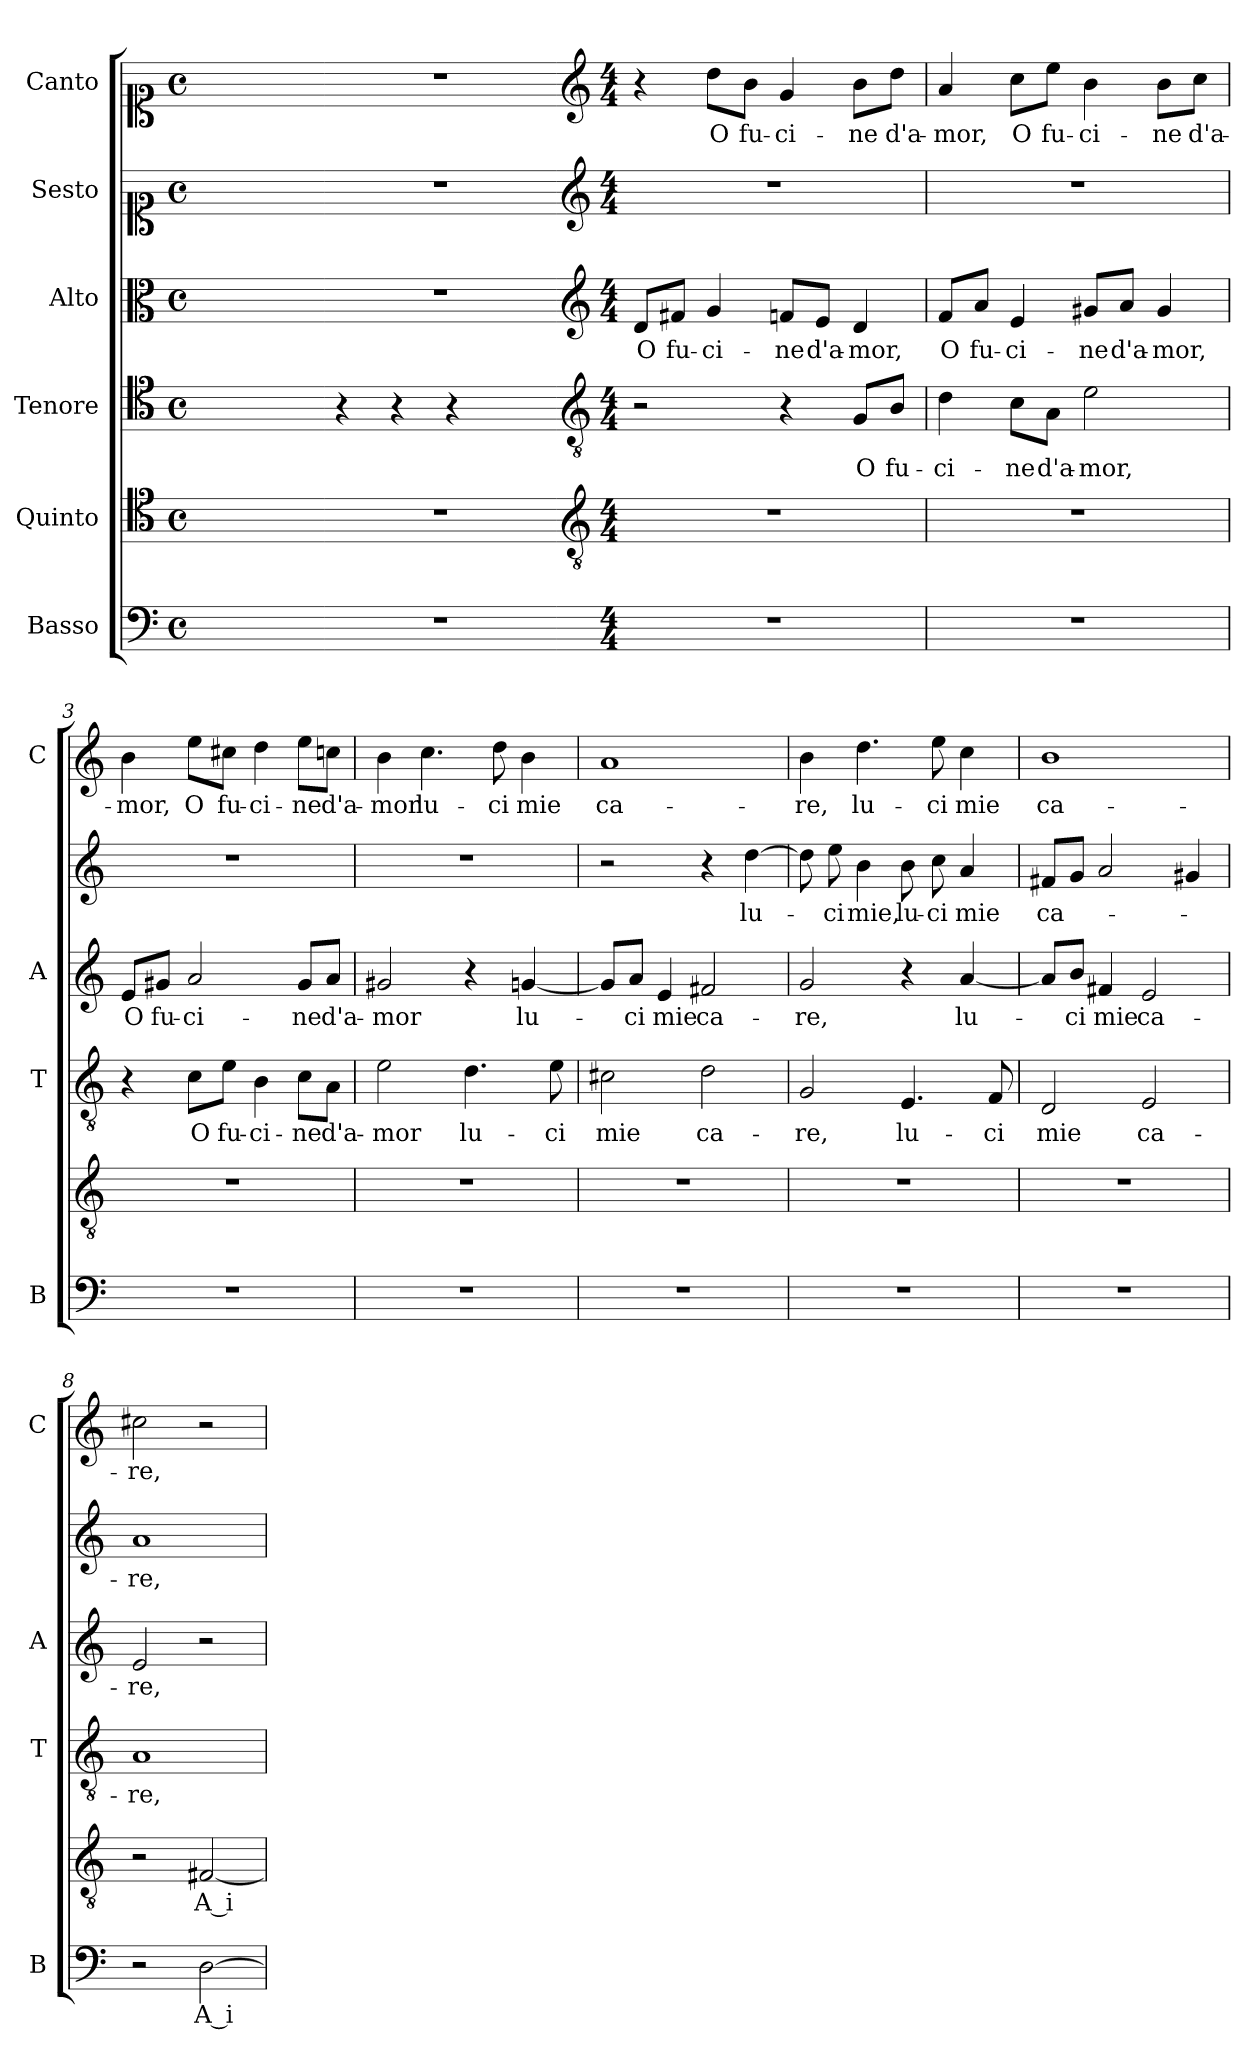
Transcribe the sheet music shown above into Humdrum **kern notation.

**kern	**text	**kern	**text	**kern	**text	**kern	**text	**kern	**text	**kern	**text
*part6	*part6	*part5	*part5	*part4	*part4	*part3	*part3	*part2	*part2	*part1	*part1
*staff6	*staff6	*staff5	*staff5	*staff4	*staff4	*staff3	*staff3	*staff2	*staff2	*staff1	*staff1
*I"Basso	*	*I"Quinto	*	*I"Tenore	*	*I"Alto	*	*I"Sesto	*	*I"Canto	*
*I'B	*	*	*	*I'T	*	*I'A	*	*	*	*I'C	*
*clefF4	*	*clefC4	*	*clefC4	*	*clefC3	*	*clefC1	*	*clefC1	*
*k[]	*	*k[]	*	*k[]	*	*k[]	*	*k[]	*	*k[]	*
*C:	*	*C:	*	*C:	*	*C:	*	*C:	*	*C:	*
*M4/4	*	*M4/4	*	*M4/4	*	*M4/4	*	*M4/4	*	*M4/4	*
*met(c)	*	*met(c)	*	*met(c)	*	*met(c)	*	*met(c)	*	*met(c)	*
=	=	=	=	=	=	=	=	=	=	=	=
1ryy	.	1ryy	.	1ryy	.	1ryy	.	1ryy	.	1ryy	.
=1X-	=1X-	=1X-	=1X-	=1X-	=1X-	=1X-	=1X-	=1X-	=1X-	=1X-	=1X-
1r	.	1r	.	4r	.	1r	.	1r	.	1r	.
.	.	.	.	4r	.	.	.	.	.	.	.
.	.	.	.	4r	.	.	.	.	.	.	.
.	.	.	.	4ryy	.	.	.	.	.	.	.
=1-	=1-	=1-	=1-	=1-	=1-	=1-	=1-	=1-	=1-	=1-	=1-
*	*	*clefGv2	*	*clefGv2	*	*clefG2	*	*clefG2	*	*clefG2	*
*M4/4	*	*M4/4	*	*M4/4	*	*M4/4	*	*M4/4	*	*M4/4	*
!	!	!	!	!	!	!	!LO:LY:b	!	!	!	!
1r	.	1r	.	2r	.	8d/L	O	1r	.	4r	.
!	!	!	!	!	!	!	!LO:LY:b	!	!	!	!
.	.	.	.	.	.	8f#X/J	fu-	.	.	.	.
!	!	!	!	!	!	!	!LO:LY:b	!	!	!	!LO:LY:b
.	.	.	.	.	.	4g/	-ci-	.	.	8dd\L	O
!	!	!	!	!	!	!	!	!	!	!	!LO:LY:b
.	.	.	.	.	.	.	.	.	.	8b\J	fu-
!	!	!	!	!	!	!	!LO:LY:b	!	!	!	!LO:LY:b
.	.	.	.	4r	.	8fn/L	-ne	.	.	4g/	-ci-
!	!	!	!	!	!	!	!LO:LY:b	!	!	!	!
.	.	.	.	.	.	8e/J	d'a-	.	.	.	.
!	!	!	!	!	!LO:LY:b	!	!LO:LY:b	!	!	!	!LO:LY:b
.	.	.	.	8G/L	O	4d/	-mor,	.	.	8b\L	-ne
!	!	!	!	!	!LO:LY:b	!	!	!	!	!	!LO:LY:b
.	.	.	.	8B/J	fu-	.	.	.	.	8dd\J	d'a-
=2	=2	=2	=2	=2	=2	=2	=2	=2	=2	=2	=2
!	!	!	!	!	!LO:LY:b	!	!LO:LY:b	!	!	!	!LO:LY:b
1r	.	1r	.	4d\	-ci-	8f/L	O	1r	.	4a/	-mor,
!	!	!	!	!	!	!	!LO:LY:b	!	!	!	!
.	.	.	.	.	.	8a/J	fu-	.	.	.	.
!	!	!	!	!	!LO:LY:b	!	!LO:LY:b	!	!	!	!LO:LY:b
.	.	.	.	8c\L	-ne	4e/	-ci-	.	.	8cc\L	O
!	!	!	!	!	!LO:LY:b	!	!	!	!	!	!LO:LY:b
.	.	.	.	8A\J	d'a-	.	.	.	.	8ee\J	fu-
!	!	!	!	!	!LO:LY:b	!	!LO:LY:b	!	!	!	!LO:LY:b
.	.	.	.	2e\	-mor,	8g#X/L	-ne	.	.	4b\	-ci-
!	!	!	!	!	!	!	!LO:LY:b	!	!	!	!
.	.	.	.	.	.	8a/J	d'a-	.	.	.	.
!	!	!	!	!	!	!	!LO:LY:b	!	!	!	!LO:LY:b
.	.	.	.	.	.	4g#/	-mor,	.	.	8b\L	-ne
!	!	!	!	!	!	!	!	!	!	!	!LO:LY:b
.	.	.	.	.	.	.	.	.	.	8cc\J	d'a-
=3	=3	=3	=3	=3	=3	=3	=3	=3	=3	=3	=3
!	!	!	!	!	!	!	!LO:LY:b	!	!	!	!LO:LY:b
1r	.	1r	.	4r	.	8e/L	O	1r	.	4b\	-mor,
!	!	!	!	!	!	!	!LO:LY:b	!	!	!	!
.	.	.	.	.	.	8g#X/J	fu-	.	.	.	.
!	!	!	!	!	!LO:LY:b	!	!LO:LY:b	!	!	!	!LO:LY:b
.	.	.	.	8c\L	O	2a/	-ci-	.	.	8ee\L	O
!	!	!	!	!	!LO:LY:b	!	!	!	!	!	!LO:LY:b
.	.	.	.	8e\J	fu-	.	.	.	.	8cc#X\J	fu-
!	!	!	!	!	!LO:LY:b	!	!	!	!	!	!LO:LY:b
.	.	.	.	4B\	-ci-	.	.	.	.	4dd\	-ci-
!	!	!	!	!	!LO:LY:b	!	!LO:LY:b	!	!	!	!LO:LY:b
.	.	.	.	8c\L	-ne	8g#/L	-ne	.	.	8ee\L	-ne
!	!	!	!	!	!LO:LY:b	!	!LO:LY:b	!	!	!	!LO:LY:b
.	.	.	.	8A\J	d'a-	8a/J	d'a-	.	.	8ccn\J	d'a-
=4	=4	=4	=4	=4	=4	=4	=4	=4	=4	=4	=4
!	!	!	!	!	!LO:LY:b	!	!LO:LY:b	!	!	!	!LO:LY:b
1r	.	1r	.	2e\	-mor	2g#X/	-mor	1r	.	4b\	-mor
!	!	!	!	!	!	!	!	!	!	!	!LO:LY:b
.	.	.	.	.	.	.	.	.	.	4.cc\	lu-
!	!	!	!	!	!LO:LY:b	!	!	!	!	!	!
.	.	.	.	4.d\	lu-	4r	.	.	.	.	.
!	!	!	!	!	!	!	!	!	!	!	!LO:LY:b
.	.	.	.	.	.	.	.	.	.	8dd\	-ci
!	!	!	!	!	!	!	!LO:LY:b	!	!	!	!LO:LY:b
.	.	.	.	.	.	[4gn/	lu-	.	.	4b\	mie
!	!	!	!	!	!LO:LY:b	!	!	!	!	!	!
.	.	.	.	8e\	-ci	.	.	.	.	.	.
=5	=5	=5	=5	=5	=5	=5	=5	=5	=5	=5	=5
!	!	!	!	!	!LO:LY:b	!	!	!	!	!	!LO:LY:b
1r	.	1r	.	2c#X\	mie	8g/L]	.	2r	.	1a	ca-
!	!	!	!	!	!	!	!LO:LY:b	!	!	!	!
.	.	.	.	.	.	8a/J	-ci	.	.	.	.
!	!	!	!	!	!	!	!LO:LY:b	!	!	!	!
.	.	.	.	.	.	4e/	mie	.	.	.	.
!	!	!	!	!	!LO:LY:b	!	!LO:LY:b	!	!	!	!
.	.	.	.	2d\	ca-	2f#X/	ca-	4r	.	.	.
!	!	!	!	!	!	!	!	!	!LO:LY:b	!	!
.	.	.	.	.	.	.	.	[4dd\	lu-	.	.
!!LO:LB:g=z
=6	=6	=6	=6	=6	=6	=6	=6	=6	=6	=6	=6
!	!	!	!	!	!LO:LY:b	!	!LO:LY:b	!	!	!	!LO:LY:b
1r	.	1r	.	2G/	-re,	2g/	-re,	8dd\]	.	4b\	-re,
!	!	!	!	!	!	!	!	!	!LO:LY:b	!	!
.	.	.	.	.	.	.	.	8ee\	-ci	.	.
!	!	!	!	!	!	!	!	!	!LO:LY:b	!	!LO:LY:b
.	.	.	.	.	.	.	.	4b\	mie,	4.dd\	lu-
!	!	!	!	!	!LO:LY:b	!	!	!	!LO:LY:b	!	!
.	.	.	.	4.E/	lu-	4r	.	8b\	lu-	.	.
!	!	!	!	!	!	!	!	!	!LO:LY:b	!	!LO:LY:b
.	.	.	.	.	.	.	.	8cc\	-ci	8ee\	-ci
!	!	!	!	!	!	!	!LO:LY:b	!	!LO:LY:b	!	!LO:LY:b
.	.	.	.	.	.	[4a/	lu-	4a/	mie	4cc\	mie
!	!	!	!	!	!LO:LY:b	!	!	!	!	!	!
.	.	.	.	8F/	-ci	.	.	.	.	.	.
=7	=7	=7	=7	=7	=7	=7	=7	=7	=7	=7	=7
!	!	!	!	!	!LO:LY:b	!	!	!	!LO:LY:b	!	!LO:LY:b
1r	.	1r	.	2D/	mie	8a/L]	.	8f#X/L	ca-	1b	ca-
!	!	!	!	!	!	!	!LO:LY:b	!	!	!	!
.	.	.	.	.	.	8b/J	-ci	8g/J	.	.	.
!	!	!	!	!	!	!	!LO:LY:b	!	!	!	!
.	.	.	.	.	.	4f#X/	mie	2a/	.	.	.
!	!	!	!	!	!LO:LY:b	!	!LO:LY:b	!	!	!	!
.	.	.	.	2E/	ca-	2e/	ca-	.	.	.	.
.	.	.	.	.	.	.	.	4g#X/	.	.	.
=8	=8	=8	=8	=8	=8	=8	=8	=8	=8	=8	=8
!	!	!	!	!	!LO:LY:b	!	!LO:LY:b	!	!LO:LY:b	!	!LO:LY:b
2r	.	2r	.	1A	-re,	2e/	-re,	1a	-re,	2cc#X\	-re,
!	!LO:LY:b	!	!LO:LY:b	!	!	!	!	!	!	!	!
[2D\	A i	[2F#X/	A i	.	.	2r	.	.	.	2r	.
=	=	=	=	=	=	=	=	=	=	=	=
*-	*-	*-	*-	*-	*-	*-	*-	*-	*-	*-	*-
